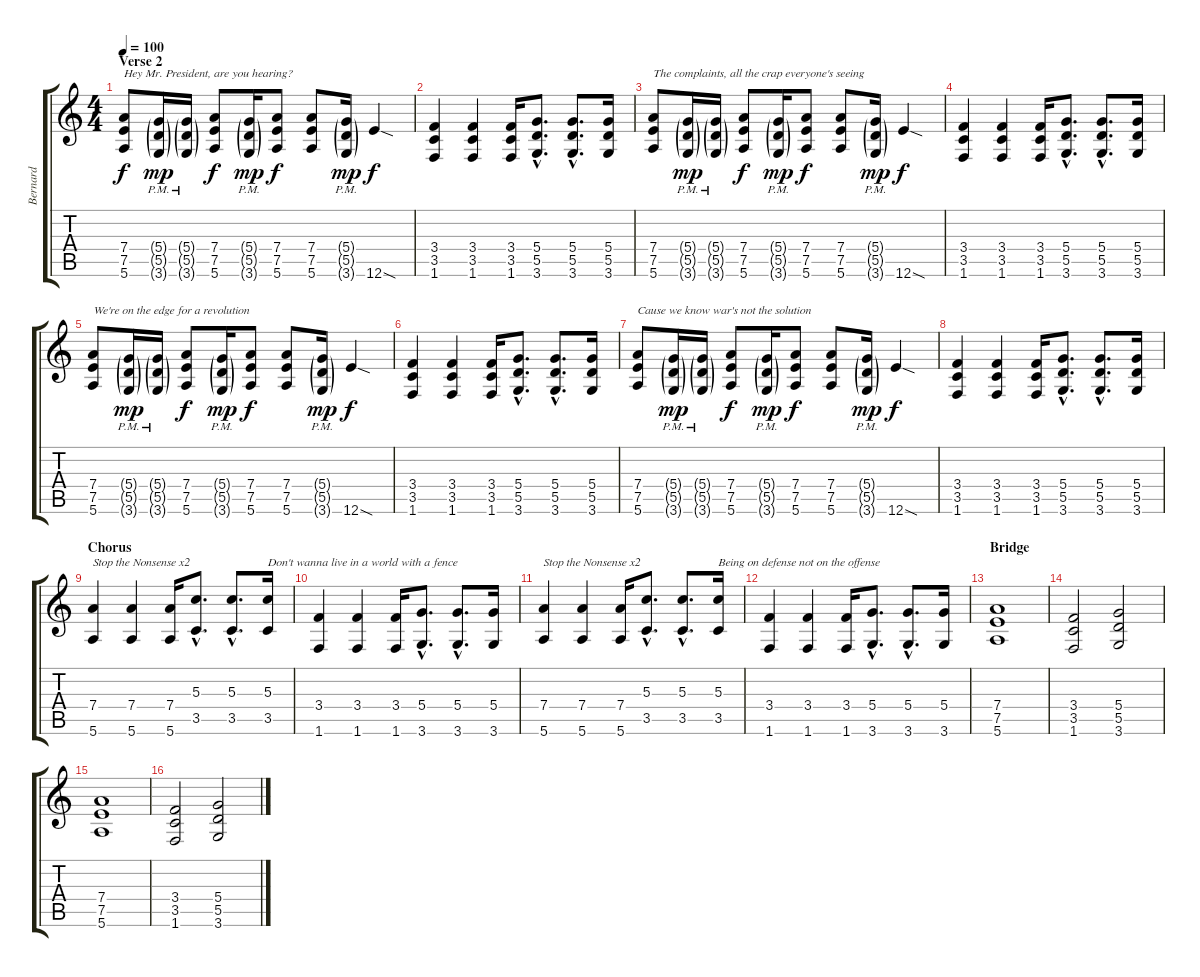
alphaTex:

\track ("Bernard" "Bernard") {instrument distortionguitar}
\staff {score tabs}
\tuning (E4 B3 G3 D3 A2 E2) {hide}
\ts (4 4)
\section ("" "Verse 2")
\tempo 100
\clef g2
\ks c
(7.4 7.5 5.6).8{txt "Hey Mr. President, are you hearing?" dy f volume 6 instrument distortionguitar} (5.4{g pm} 5.5{g} 3.6{g}).16{dy mp} (5.4{g pm} 5.5{g} 3.6{g}).16 (7.4 7.5 5.6).8{dy f} (5.4{g} 5.5{g pm} 3.6{g}).16{dy mp} (7.4 7.5 5.6).8{dy f} (7.4 7.5 5.6).8 (5.4{g pm} 5.5{g} 3.6{g}).16{dy mp} 12.6{sod}.4{dy f} |
(3.4 3.5 1.6).4 (3.4 3.5 1.6).4 (3.4 3.5 1.6).16 (5.4{hac} 5.5{hac} 3.6{hac}).8{d} (5.4{hac} 5.5{hac} 3.6{hac}).8{d} (5.4 5.5 3.6).16 |
(7.4 7.5 5.6).8{txt "The complaints, all the crap everyone's seeing"} (5.4{g pm} 5.5{g} 3.6{g}).16{dy mp} (5.4{g pm} 5.5{g} 3.6{g}).16 (7.4 7.5 5.6).8{dy f} (5.4{g} 5.5{g pm} 3.6{g}).16{dy mp} (7.4 7.5 5.6).8{dy f} (7.4 7.5 5.6).8 (5.4{g pm} 5.5{g} 3.6{g}).16{dy mp} 12.6{sod}.4{dy f} |
(3.4 3.5 1.6).4 (3.4 3.5 1.6).4 (3.4 3.5 1.6).16 (5.4{hac} 5.5{hac} 3.6{hac}).8{d} (5.4{hac} 5.5{hac} 3.6{hac}).8{d} (5.4 5.5 3.6).16 |
(7.4 7.5 5.6).8{txt "We're on the edge for a revolution"} (5.4{g pm} 5.5{g} 3.6{g}).16{dy mp} (5.4{g pm} 5.5{g} 3.6{g}).16 (7.4 7.5 5.6).8{dy f} (5.4{g} 5.5{g pm} 3.6{g}).16{dy mp} (7.4 7.5 5.6).8{dy f} (7.4 7.5 5.6).8 (5.4{g pm} 5.5{g} 3.6{g}).16{dy mp} 12.6{sod}.4{dy f} |
(3.4 3.5 1.6).4 (3.4 3.5 1.6).4 (3.4 3.5 1.6).16 (5.4{hac} 5.5{hac} 3.6{hac}).8{d} (5.4{hac} 5.5{hac} 3.6{hac}).8{d} (5.4 5.5 3.6).16 |
(7.4 7.5 5.6).8{txt "Cause we know war's not the solution"} (5.4{g pm} 5.5{g} 3.6{g}).16{dy mp} (5.4{g pm} 5.5{g} 3.6{g}).16 (7.4 7.5 5.6).8{dy f} (5.4{g} 5.5{g pm} 3.6{g}).16{dy mp} (7.4 7.5 5.6).8{dy f} (7.4 7.5 5.6).8 (5.4{g pm} 5.5{g} 3.6{g}).16{dy mp} 12.6{sod}.4{dy f} |
(3.4 3.5 1.6).4 (3.4 3.5 1.6).4 (3.4 3.5 1.6).16 (5.4{hac} 5.5{hac} 3.6{hac}).8{d} (5.4{hac} 5.5{hac} 3.6{hac}).8{d} (5.4 5.5 3.6).16 |
\section ("" "Chorus")
(7.4 5.6).4{txt "Stop the Nonsense x2" volume 8 instrument distortionguitar} (7.4 5.6).4 (7.4 5.6).16 (5.3{hac} 3.5{hac}).8{d} (5.3{hac} 3.5{hac}).8{d} (5.3 3.5).16{txt "Don't wanna live in a world with a fence"} |
(3.4 1.6).4 (3.4 1.6).4 (3.4 1.6).16 (5.4{hac} 3.6{hac}).8{d} (5.4{hac} 3.6{hac}).8{d} (5.4 3.6).16 |
(7.4 5.6).4{txt "Stop the Nonsense x2"} (7.4 5.6).4 (7.4 5.6).16 (5.3{hac} 3.5{hac}).8{d} (5.3{hac} 3.5{hac}).8{d} (5.3 3.5).16{txt "Being on defense not on the offense"} |
(3.4 1.6).4 (3.4 1.6).4 (3.4 1.6).16 (5.4{hac} 3.6{hac}).8{d} (5.4{hac} 3.6{hac}).8{d} (5.4 3.6).16 |
\section ("" "Bridge")
(7.4 7.5 5.6).1 |
(3.4 3.5 1.6).2 (5.4 5.5 3.6).2 |
(7.4 7.5 5.6).1 |
(3.4 3.5 1.6).2 (5.4 5.5 3.6).2
